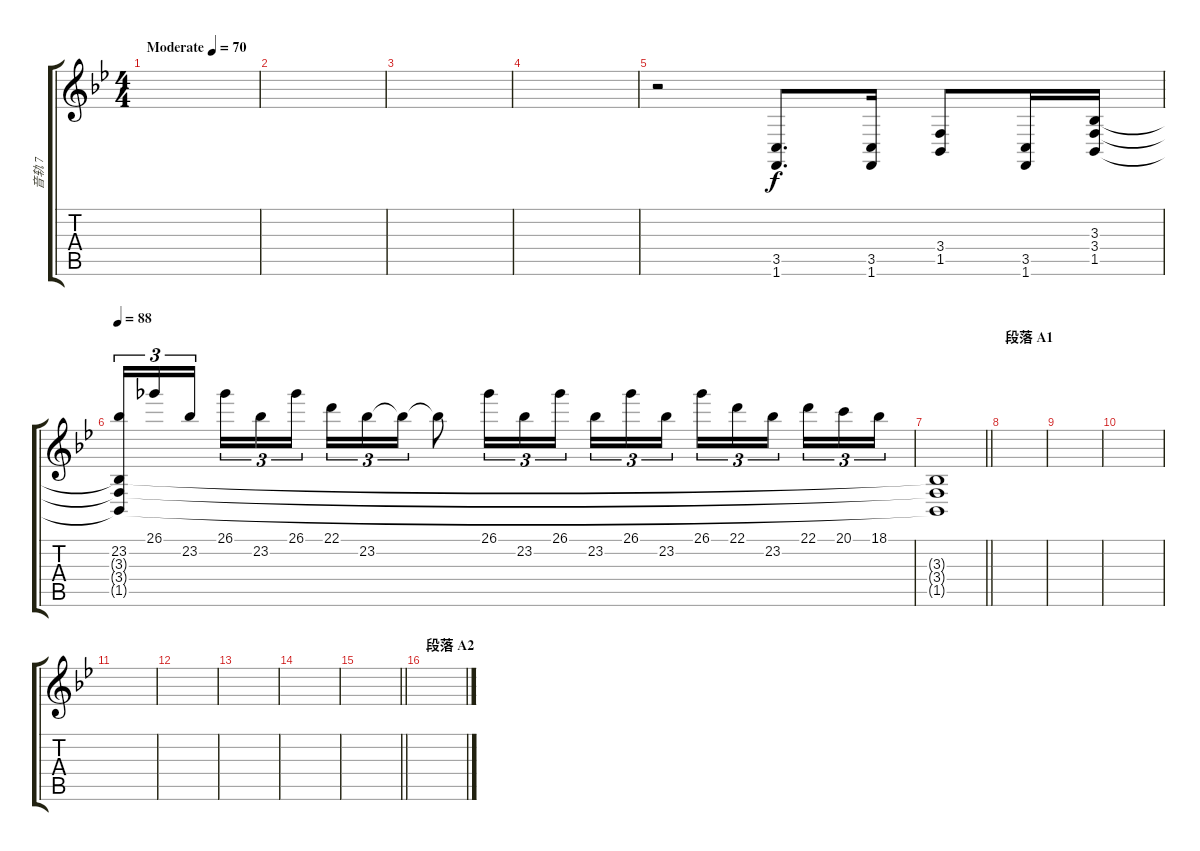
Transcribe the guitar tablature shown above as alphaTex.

\track ("音轨 7" "音轨 7") {instrument stringensemble1}
\staff {score tabs}
\tuning (E4 B3 G3 D3 A2 E2) {hide}
\ts (4 4)
\tempo (70 "Moderate")
\clef g2
\ks bb
|
|
|
|
r.2 (3.5 1.6).8{d} (3.5 1.6).16 (3.4 1.5).8 (3.5 1.6).16 (3.3 3.4 1.5).16 |
\tempo 88
(23.2 3.3{t} 3.4{t} 1.5{t}).16{tu (3 2)} 26.1.16{tu (3 2)} 23.2.16{tu (3 2) beam splitsecondary} 26.1.16{tu (3 2)} 23.2.16{tu (3 2)} 26.1.16{tu (3 2)} 22.1.16{tu (3 2)} 23.2.16{tu (3 2)} 23.2{t}.16{tu (3 2)} 23.2{t}.8 26.1.16{tu (3 2)} 23.2.16{tu (3 2)} 26.1.16{tu (3 2) beam splitsecondary} 23.2.16{tu (3 2)} 26.1.16{tu (3 2)} 23.2.16{tu (3 2)} 26.1.16{tu (3 2)} 22.1.16{tu (3 2)} 23.2.16{tu (3 2) beam splitsecondary} 22.1.16{tu (3 2)} 20.1.16{tu (3 2)} 18.1.16{tu (3 2)} |
\barLineRight lightlight
(3.3{t} 3.4{t} 1.5{t}).1 |
\section ("" "段落 A1")
|
|
|
|
|
|
|
\barLineRight lightlight
|
\section ("" "段落 A2")
